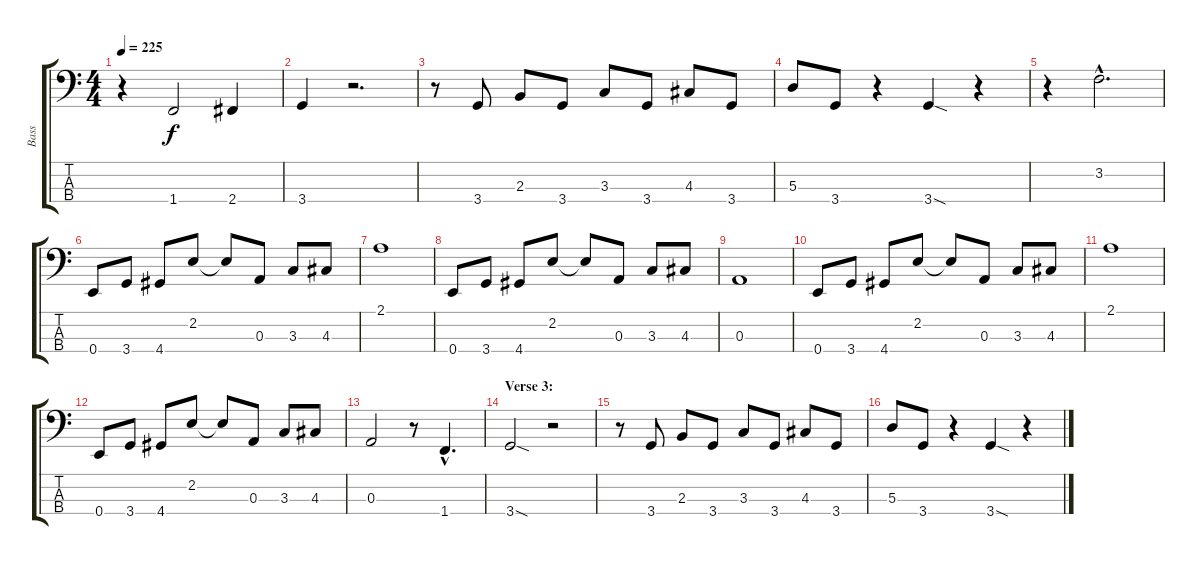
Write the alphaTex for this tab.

\track ("Bass" "Bass") {instrument electricbasspick}
\staff {score tabs}
\tuning (G2 D2 A1 E1) {hide}
\ts (4 4)
\tempo 225
\clef f4
\ks c
r.4{dy f} 1.4.2 2.4.4 |
3.4.4 r.2{d} |
r.8 3.4.8 2.3.8 3.4.8 3.3.8 3.4.8 4.3.8 3.4.8 |
5.3.8 3.4.8 r.4 3.4{sod}.4 r.4 |
r.4 3.2{hac}.2{d} |
0.4.8 3.4.8 4.4.8 2.2.8 2.2{t}.8 0.3.8 3.3.8 4.3.8 |
2.1.1 |
0.4.8 3.4.8 4.4.8 2.2.8 2.2{t}.8 0.3.8 3.3.8 4.3.8 |
0.3.1 |
0.4.8 3.4.8 4.4.8 2.2.8 2.2{t}.8 0.3.8 3.3.8 4.3.8 |
2.1.1 |
0.4.8 3.4.8 4.4.8 2.2.8 2.2{t}.8 0.3.8 3.3.8 4.3.8 |
0.3.2 r.8 1.4{hac}.4{d} |
\section ("" "Verse 3:")
3.4{sod}.2 r.2 |
r.8 3.4.8 2.3.8 3.4.8 3.3.8 3.4.8 4.3.8 3.4.8 |
5.3.8 3.4.8 r.4 3.4{sod}.4 r.4
